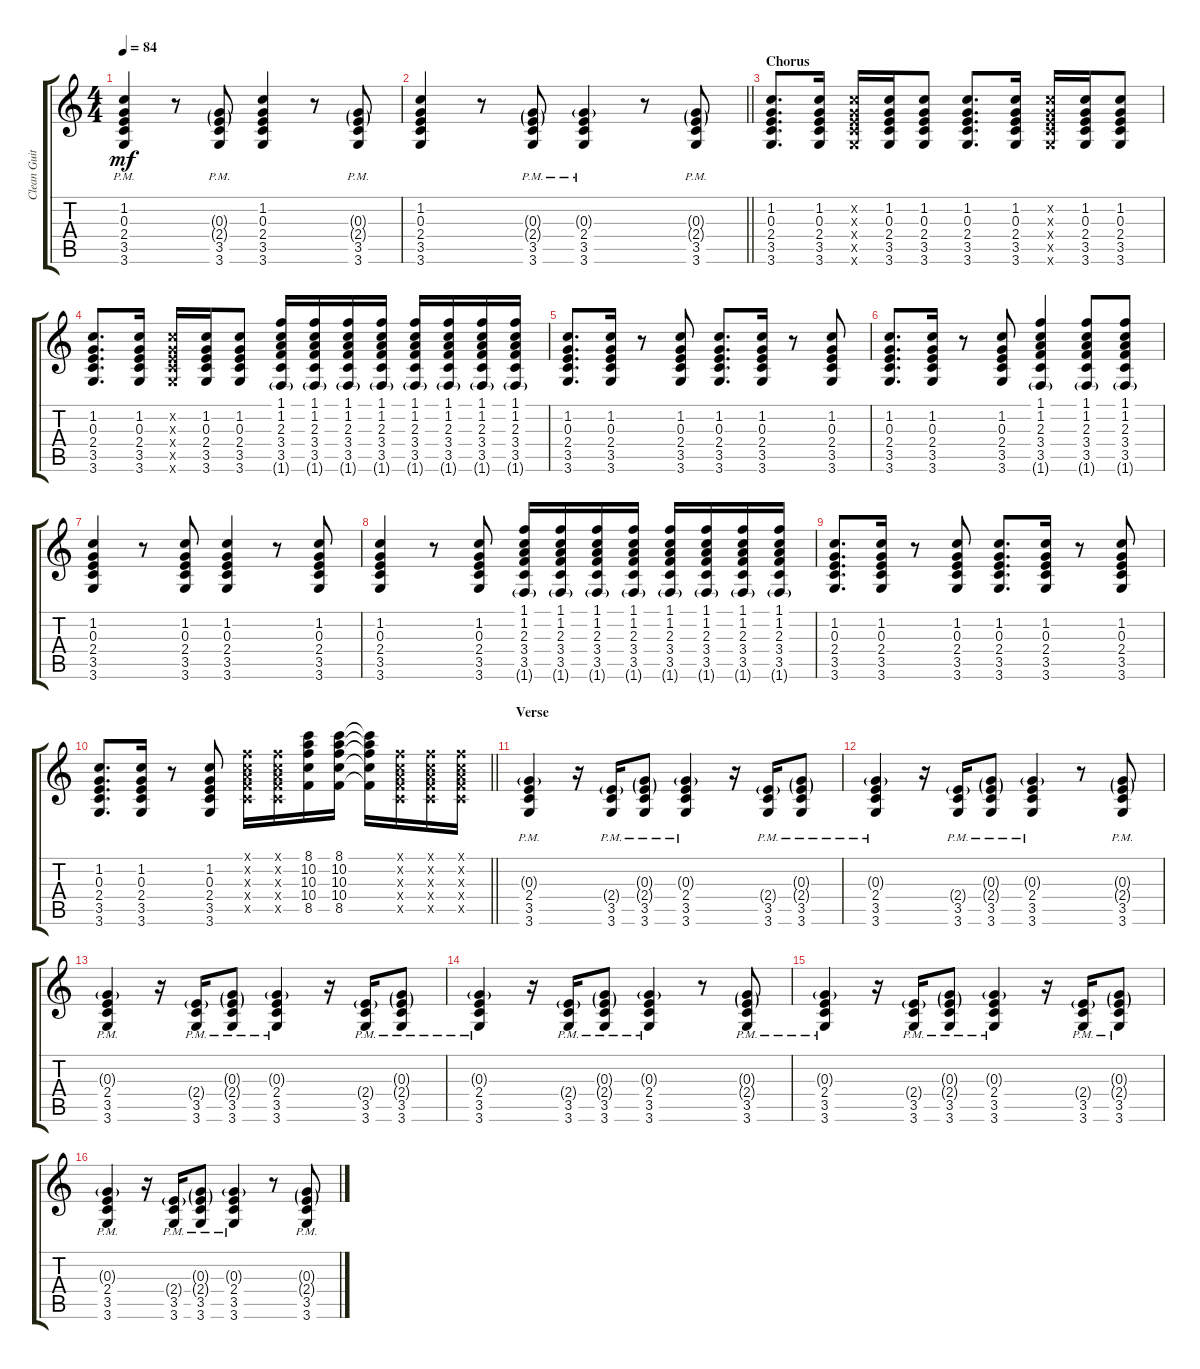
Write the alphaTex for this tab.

\track ("Clean Guitar" "Clean Guit") {instrument electricguitarclean}
\staff {score tabs}
\tuning (E4 B3 G3 D3 A2 E2) {hide}
\ts (4 4)
\tempo 84
\clef g2
\ks c
(1.2 0.3 2.4{pm} 3.5{pm} 3.6{pm}).4{dy mf} r.8 (0.3{g pm} 2.4{g pm} 3.5{pm} 3.6{pm}).8 (1.2 0.3 2.4 3.5 3.6).4 r.8 (0.3{g pm} 2.4{g pm} 3.5{pm} 3.6{pm}).8 |
\barLineRight lightlight
(1.2 0.3 2.4 3.5 3.6).4 r.8 (0.3{g pm} 2.4{g pm} 3.5{pm} 3.6{pm}).8 (0.3{g pm} 2.4{pm} 3.5{pm} 3.6{pm}).4 r.8 (0.3{g pm} 2.4{g pm} 3.5{pm} 3.6{pm}).8 |
\section ("" "Chorus")
(1.2 0.3 2.4 3.5 3.6).8{d} (1.2 0.3 2.4 3.5 3.6).16 (1.2{x} 0.3{x} 2.4{x} 3.5{x} 3.6{x}).16 (1.2 0.3 2.4 3.5 3.6).16 (1.2 0.3 2.4 3.5 3.6).8 (1.2 0.3 2.4 3.5 3.6).8{d} (1.2 0.3 2.4 3.5 3.6).16 (1.2{x} 0.3{x} 2.4{x} 3.5{x} 3.6{x}).16 (1.2 0.3 2.4 3.5 3.6).16 (1.2 0.3 2.4 3.5 3.6).8 |
(1.2 0.3 2.4 3.5 3.6).8{d} (1.2 0.3 2.4 3.5 3.6).16 (1.2{x} 0.3{x} 2.4{x} 3.5{x} 3.6{x}).16 (1.2 0.3 2.4 3.5 3.6).16 (1.2 0.3 2.4 3.5 3.6).8 (1.1 1.2 2.3 3.4 3.5 1.6{g}).16 (1.1 1.2 2.3 3.4 3.5 1.6{g}).16 (1.1 1.2 2.3 3.4 3.5 1.6{g}).16 (1.1 1.2 2.3 3.4 3.5 1.6{g}).16 (1.1 1.2 2.3 3.4 3.5 1.6{g}).16 (1.1 1.2 2.3 3.4 3.5 1.6{g}).16 (1.1 1.2 2.3 3.4 3.5 1.6{g}).16 (1.1 1.2 2.3 3.4 3.5 1.6{g}).16 |
(1.2 0.3 2.4 3.5 3.6).8{d} (1.2 0.3 2.4 3.5 3.6).16 r.8 (1.2 0.3 2.4 3.5 3.6).8 (1.2 0.3 2.4 3.5 3.6).8{d} (1.2 0.3 2.4 3.5 3.6).16 r.8 (1.2 0.3 2.4 3.5 3.6).8 |
(1.2 0.3 2.4 3.5 3.6).8{d} (1.2 0.3 2.4 3.5 3.6).16 r.8 (1.2 0.3 2.4 3.5 3.6).8 (1.1 1.2 2.3 3.4 3.5 1.6{g}).4 (1.1 1.2 2.3 3.4 3.5 1.6{g}).8 (1.1 1.2 2.3 3.4 3.5 1.6{g}).8 |
(1.2 0.3 2.4 3.5 3.6).4 r.8 (1.2 0.3 2.4 3.5 3.6).8 (1.2 0.3 2.4 3.5 3.6).4 r.8 (1.2 0.3 2.4 3.5 3.6).8 |
(1.2 0.3 2.4 3.5 3.6).4 r.8 (1.2 0.3 2.4 3.5 3.6).8 (1.1 1.2 2.3 3.4 3.5 1.6{g}).16 (1.1 1.2 2.3 3.4 3.5 1.6{g}).16 (1.1 1.2 2.3 3.4 3.5 1.6{g}).16 (1.1 1.2 2.3 3.4 3.5 1.6{g}).16 (1.1 1.2 2.3 3.4 3.5 1.6{g}).16 (1.1 1.2 2.3 3.4 3.5 1.6{g}).16 (1.1 1.2 2.3 3.4 3.5 1.6{g}).16 (1.1 1.2 2.3 3.4 3.5 1.6{g}).16 |
(1.2 0.3 2.4 3.5 3.6).8{d} (1.2 0.3 2.4 3.5 3.6).16 r.8 (1.2 0.3 2.4 3.5 3.6).8 (1.2 0.3 2.4 3.5 3.6).8{d} (1.2 0.3 2.4 3.5 3.6).16 r.8 (1.2 0.3 2.4 3.5 3.6).8 |
\barLineRight lightlight
(1.2 0.3 2.4 3.5 3.6).8{d} (1.2 0.3 2.4 3.5 3.6).16 r.8 (1.2 0.3 2.4 3.5 3.6).8 (1.1{x} 1.2{x} 2.3{x} 3.4{x} 3.5{x}).16 (1.1{x} 1.2{x} 2.3{x} 3.4{x} 3.5{x}).16 (8.1 10.2 10.3 10.4 8.5).16 (8.1 10.2 10.3 10.4 8.5).16 (8.1{t} 10.2{t} 10.3{t} 10.4{t} 8.5{t}).16 (1.1{x} 1.2{x} 2.3{x} 3.4{x} 3.5{x}).16 (1.1{x} 1.2{x} 2.3{x} 3.4{x} 3.5{x}).16 (1.1{x} 1.2{x} 2.3{x} 3.4{x} 3.5{x}).16 |
\section ("" "Verse")
(0.3{g pm} 2.4{pm} 3.5{pm} 3.6{pm}).4 r.16 (2.4{g pm} 3.5{pm} 3.6{pm}).16 (0.3{g pm} 2.4{g pm} 3.5{pm} 3.6{pm}).8 (0.3{g pm} 2.4{pm} 3.5{pm} 3.6{pm}).4 r.16 (2.4{g pm} 3.5{pm} 3.6{pm}).16 (0.3{g pm} 2.4{g pm} 3.5{pm} 3.6{pm}).8 |
(0.3{g pm} 2.4{pm} 3.5{pm} 3.6{pm}).4 r.16 (2.4{g pm} 3.5{pm} 3.6{pm}).16 (0.3{g pm} 2.4{g pm} 3.5{pm} 3.6{pm}).8 (0.3{g pm} 2.4{pm} 3.5{pm} 3.6{pm}).4 r.8 (0.3{g pm} 2.4{g pm} 3.5{pm} 3.6{pm}).8 |
(0.3{g pm} 2.4{pm} 3.5{pm} 3.6{pm}).4 r.16 (2.4{g pm} 3.5{pm} 3.6{pm}).16 (0.3{g pm} 2.4{g pm} 3.5{pm} 3.6{pm}).8 (0.3{g pm} 2.4{pm} 3.5{pm} 3.6{pm}).4 r.16 (2.4{g pm} 3.5{pm} 3.6{pm}).16 (0.3{g pm} 2.4{g pm} 3.5{pm} 3.6{pm}).8 |
(0.3{g pm} 2.4{pm} 3.5{pm} 3.6{pm}).4 r.16 (2.4{g pm} 3.5{pm} 3.6{pm}).16 (0.3{g pm} 2.4{g pm} 3.5{pm} 3.6{pm}).8 (0.3{g pm} 2.4{pm} 3.5{pm} 3.6{pm}).4 r.8 (0.3{g pm} 2.4{g pm} 3.5{pm} 3.6{pm}).8 |
(0.3{g pm} 2.4{pm} 3.5{pm} 3.6{pm}).4 r.16 (2.4{g pm} 3.5{pm} 3.6{pm}).16 (0.3{g pm} 2.4{g pm} 3.5{pm} 3.6{pm}).8 (0.3{g pm} 2.4{pm} 3.5{pm} 3.6{pm}).4 r.16 (2.4{g pm} 3.5{pm} 3.6{pm}).16 (0.3{g pm} 2.4{g pm} 3.5{pm} 3.6{pm}).8 |
(0.3{g pm} 2.4{pm} 3.5{pm} 3.6{pm}).4 r.16 (2.4{g pm} 3.5{pm} 3.6{pm}).16 (0.3{g pm} 2.4{g pm} 3.5{pm} 3.6{pm}).8 (0.3{g pm} 2.4{pm} 3.5{pm} 3.6{pm}).4 r.8 (0.3{g pm} 2.4{g pm} 3.5{pm} 3.6{pm}).8
